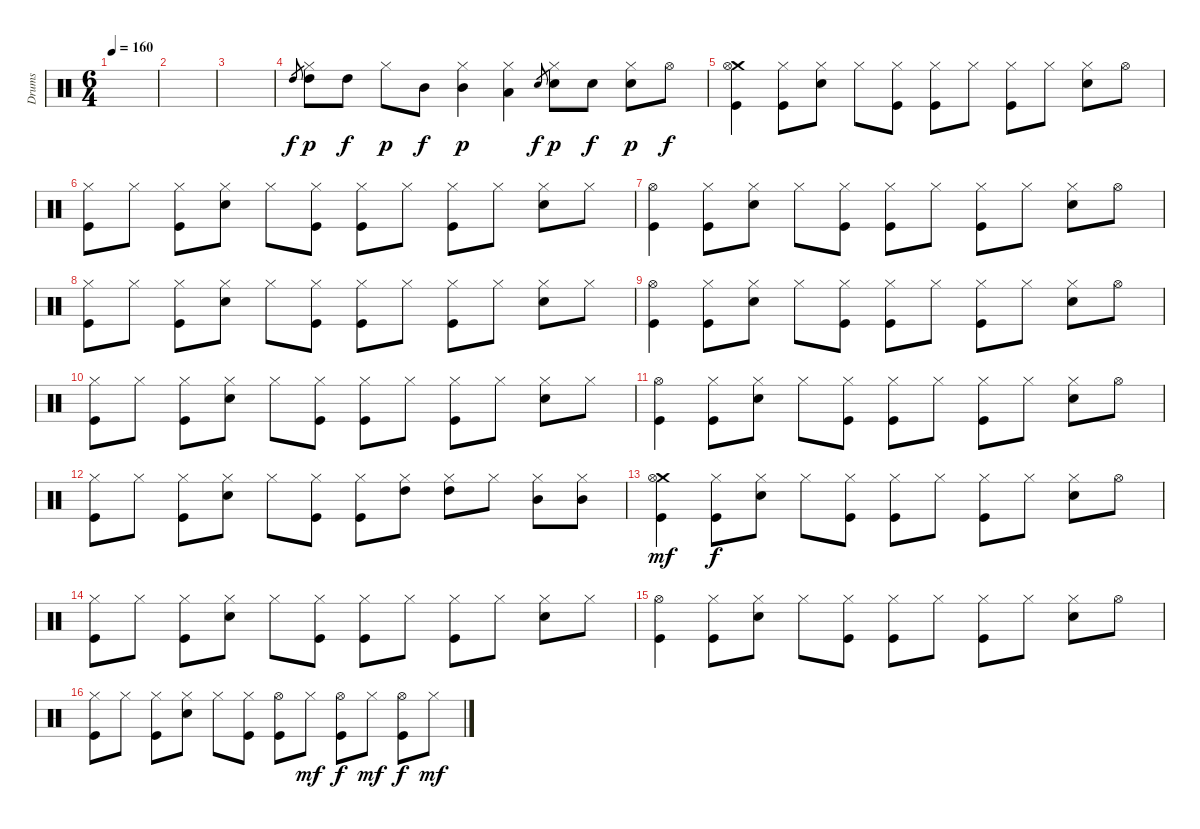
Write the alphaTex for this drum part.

\track ("Drums" "Drums") {instrument percussion}
\staff {score}
\articulation defaults
\ts (6 4)
\tempo 160
\clef neutral
\ks c
|
|
|
"High Tom (hit)".8{gr} ("Hi-Hat (closed)" "High Tom (hit)").8{dy p} "High Tom (hit)".8{dy f} "Hi-Hat (closed)".8{dy p} "Mid Tom (hit)".8{dy f} ("Hi-Hat (closed)" "Mid Tom (hit)").4{dy p} ("Hi-Hat (closed)" "Low Tom (hit)").4 "Electric Snare (hit)".8{gr dy f} ("Hi-Hat (closed)" "Electric Snare (hit)").8{dy p} "Electric Snare (hit)".8{dy f} ("Hi-Hat (closed)" "Electric Snare (hit)").8{dy p} "Hi-Hat (open)".8{dy f} |
("Crash medium (hit)" "Hi-Hat (open)" "Kick (hit)").4 ("Hi-Hat (closed)" "Kick (hit)").8 ("Hi-Hat (closed)" "Electric Snare (hit)").8 "Hi-Hat (closed)".8 ("Hi-Hat (closed)" "Kick (hit)").8 ("Hi-Hat (closed)" "Kick (hit)").8 "Hi-Hat (closed)".8 ("Hi-Hat (closed)" "Kick (hit)").8 "Hi-Hat (closed)".8 ("Hi-Hat (closed)" "Electric Snare (hit)").8 "Hi-Hat (open)".8 |
("Hi-Hat (closed)" "Kick (hit)").8 "Hi-Hat (closed)".8 ("Hi-Hat (closed)" "Kick (hit)").8 ("Hi-Hat (closed)" "Electric Snare (hit)").8 "Hi-Hat (closed)".8 ("Hi-Hat (closed)" "Kick (hit)").8 ("Hi-Hat (closed)" "Kick (hit)").8 "Hi-Hat (closed)".8 ("Hi-Hat (closed)" "Kick (hit)").8 "Hi-Hat (closed)".8 ("Hi-Hat (closed)" "Electric Snare (hit)").8 "Hi-Hat (closed)".8 |
("Hi-Hat (open)" "Kick (hit)").4 ("Hi-Hat (closed)" "Kick (hit)").8 ("Hi-Hat (closed)" "Electric Snare (hit)").8 "Hi-Hat (closed)".8 ("Hi-Hat (closed)" "Kick (hit)").8 ("Hi-Hat (closed)" "Kick (hit)").8 "Hi-Hat (closed)".8 ("Hi-Hat (closed)" "Kick (hit)").8 "Hi-Hat (closed)".8 ("Hi-Hat (closed)" "Electric Snare (hit)").8 "Hi-Hat (open)".8 |
("Hi-Hat (closed)" "Kick (hit)").8 "Hi-Hat (closed)".8 ("Hi-Hat (closed)" "Kick (hit)").8 ("Hi-Hat (closed)" "Electric Snare (hit)").8 "Hi-Hat (closed)".8 ("Hi-Hat (closed)" "Kick (hit)").8 ("Hi-Hat (closed)" "Kick (hit)").8 "Hi-Hat (closed)".8 ("Hi-Hat (closed)" "Kick (hit)").8 "Hi-Hat (closed)".8 ("Hi-Hat (closed)" "Electric Snare (hit)").8 "Hi-Hat (closed)".8 |
("Hi-Hat (open)" "Kick (hit)").4 ("Hi-Hat (closed)" "Kick (hit)").8 ("Hi-Hat (closed)" "Electric Snare (hit)").8 "Hi-Hat (closed)".8 ("Hi-Hat (closed)" "Kick (hit)").8 ("Hi-Hat (closed)" "Kick (hit)").8 "Hi-Hat (closed)".8 ("Hi-Hat (closed)" "Kick (hit)").8 "Hi-Hat (closed)".8 ("Hi-Hat (closed)" "Electric Snare (hit)").8 "Hi-Hat (open)".8 |
("Hi-Hat (closed)" "Kick (hit)").8 "Hi-Hat (closed)".8 ("Hi-Hat (closed)" "Kick (hit)").8 ("Hi-Hat (closed)" "Electric Snare (hit)").8 "Hi-Hat (closed)".8 ("Hi-Hat (closed)" "Kick (hit)").8 ("Hi-Hat (closed)" "Kick (hit)").8 "Hi-Hat (closed)".8 ("Hi-Hat (closed)" "Kick (hit)").8 "Hi-Hat (closed)".8 ("Hi-Hat (closed)" "Electric Snare (hit)").8 "Hi-Hat (closed)".8 |
("Hi-Hat (open)" "Kick (hit)").4 ("Hi-Hat (closed)" "Kick (hit)").8 ("Hi-Hat (closed)" "Electric Snare (hit)").8 "Hi-Hat (closed)".8 ("Hi-Hat (closed)" "Kick (hit)").8 ("Hi-Hat (closed)" "Kick (hit)").8 "Hi-Hat (closed)".8 ("Hi-Hat (closed)" "Kick (hit)").8 "Hi-Hat (closed)".8 ("Hi-Hat (closed)" "Electric Snare (hit)").8 "Hi-Hat (open)".8 |
("Hi-Hat (closed)" "Kick (hit)").8 "Hi-Hat (closed)".8 ("Hi-Hat (closed)" "Kick (hit)").8 ("Hi-Hat (closed)" "Electric Snare (hit)").8 "Hi-Hat (closed)".8 ("Hi-Hat (closed)" "Kick (hit)").8 ("Hi-Hat (closed)" "Kick (hit)").8 ("Hi-Hat (closed)" "High Tom (hit)").8 ("Hi-Hat (closed)" "High Tom (hit)").8 "Hi-Hat (closed)".8 ("Hi-Hat (closed)" "Mid Tom (hit)").8 ("Hi-Hat (closed)" "Mid Tom (hit)").8 |
("Crash medium (hit)" "Hi-Hat (open)" "Kick (hit)").4{dy mf} ("Hi-Hat (closed)" "Kick (hit)").8{dy f} ("Hi-Hat (closed)" "Electric Snare (hit)").8 "Hi-Hat (closed)".8 ("Hi-Hat (closed)" "Kick (hit)").8 ("Hi-Hat (closed)" "Kick (hit)").8 "Hi-Hat (closed)".8 ("Hi-Hat (closed)" "Kick (hit)").8 "Hi-Hat (closed)".8 ("Hi-Hat (closed)" "Electric Snare (hit)").8 "Hi-Hat (open)".8 |
("Hi-Hat (closed)" "Kick (hit)").8 "Hi-Hat (closed)".8 ("Hi-Hat (closed)" "Kick (hit)").8 ("Hi-Hat (closed)" "Electric Snare (hit)").8 "Hi-Hat (closed)".8 ("Hi-Hat (closed)" "Kick (hit)").8 ("Hi-Hat (closed)" "Kick (hit)").8 "Hi-Hat (closed)".8 ("Hi-Hat (closed)" "Kick (hit)").8 "Hi-Hat (closed)".8 ("Hi-Hat (closed)" "Electric Snare (hit)").8 "Hi-Hat (closed)".8 |
("Hi-Hat (open)" "Kick (hit)").4 ("Hi-Hat (closed)" "Kick (hit)").8 ("Hi-Hat (closed)" "Electric Snare (hit)").8 "Hi-Hat (closed)".8 ("Hi-Hat (closed)" "Kick (hit)").8 ("Hi-Hat (closed)" "Kick (hit)").8 "Hi-Hat (closed)".8 ("Hi-Hat (closed)" "Kick (hit)").8 "Hi-Hat (closed)".8 ("Hi-Hat (closed)" "Electric Snare (hit)").8 "Hi-Hat (open)".8 |
("Hi-Hat (closed)" "Kick (hit)").8 "Hi-Hat (closed)".8 ("Hi-Hat (closed)" "Kick (hit)").8 ("Hi-Hat (closed)" "Electric Snare (hit)").8 "Hi-Hat (closed)".8 ("Hi-Hat (closed)" "Kick (hit)").8 ("Hi-Hat (open)" "Kick (hit)").8 "Hi-Hat (closed)".8{dy mf} ("Hi-Hat (open)" "Kick (hit)").8{dy f} "Hi-Hat (closed)".8{dy mf} ("Hi-Hat (open)" "Kick (hit)").8{dy f} "Hi-Hat (closed)".8{dy mf}
